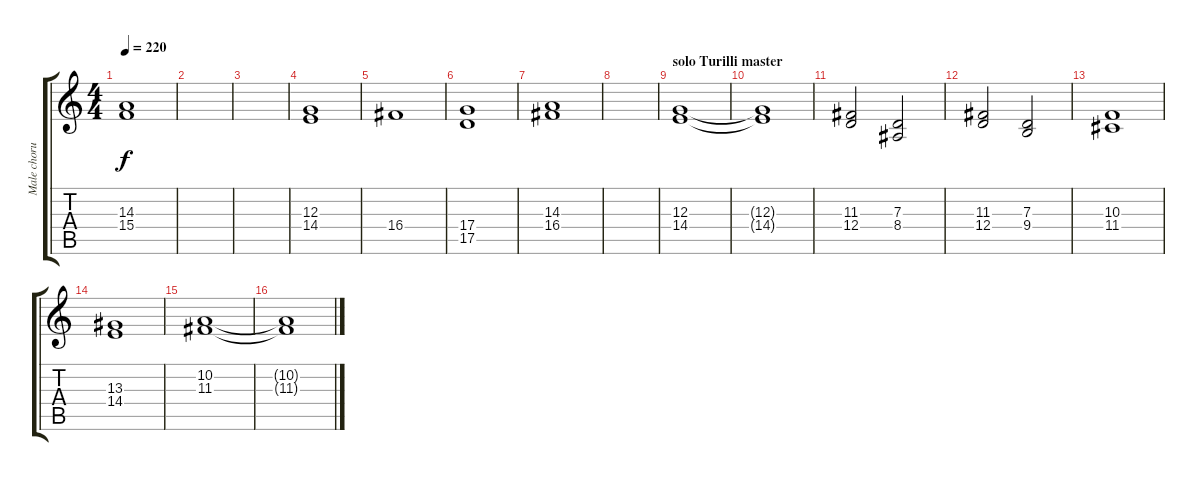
\track ("Male chorus" "Male choru") {instrument choiraahs}
\staff {score tabs}
\tuning (E4 B3 G3 D3 A2 E2) {hide}
\ts (4 4)
\tempo 220
\clef g2
\ks c
(14.3 15.4).1{dy f} |
|
|
(12.3 14.4).1 |
16.4.1 |
(17.4 17.5).1 |
(14.3 16.4).1 |
|
\section ("" "solo Turilli master")
(12.3 14.4).1 |
(12.3{t} 14.4{t}).1 |
(11.3 12.4).2 (7.3 8.4).2 |
(11.3 12.4).2 (7.3 9.4).2 |
(10.3 11.4).1 |
(13.3 14.4).1 |
(10.2 11.3).1 |
(10.2{t} 11.3{t}).1
